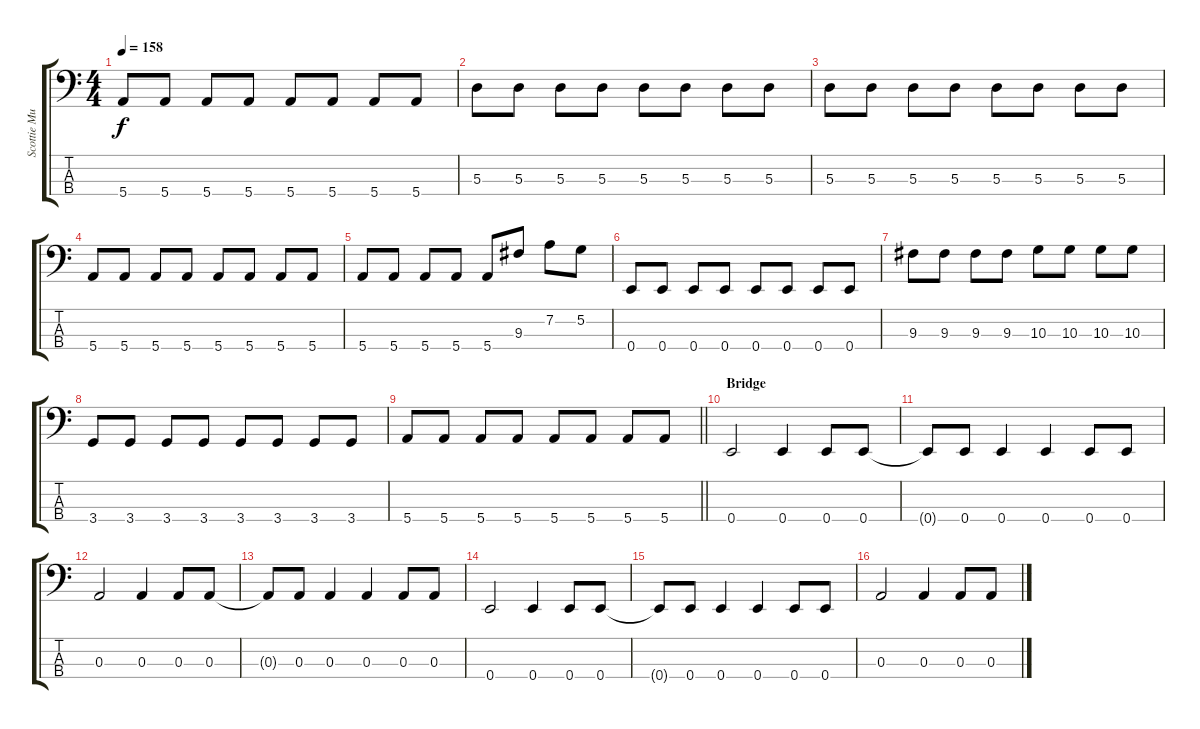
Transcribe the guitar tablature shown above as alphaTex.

\track ("Scottie Murphy - Bass" "Scottie Mu") {instrument electricbasspick}
\staff {score tabs}
\tuning (G2 D2 A1 E1) {hide}
\ts (4 4)
\tempo 158
\clef f4
\ks c
5.4.8{dy f} 5.4.8 5.4.8 5.4.8 5.4.8 5.4.8 5.4.8 5.4.8 |
5.3.8 5.3.8 5.3.8 5.3.8 5.3.8 5.3.8 5.3.8 5.3.8 |
5.3.8 5.3.8 5.3.8 5.3.8 5.3.8 5.3.8 5.3.8 5.3.8 |
5.4.8 5.4.8 5.4.8 5.4.8 5.4.8 5.4.8 5.4.8 5.4.8 |
5.4.8 5.4.8 5.4.8 5.4.8 5.4.8 9.3.8 7.2.8 5.2.8 |
0.4.8 0.4.8 0.4.8 0.4.8 0.4.8 0.4.8 0.4.8 0.4.8 |
9.3.8 9.3.8 9.3.8 9.3.8 10.3.8 10.3.8 10.3.8 10.3.8 |
3.4.8 3.4.8 3.4.8 3.4.8 3.4.8 3.4.8 3.4.8 3.4.8 |
\barLineRight lightlight
5.4.8 5.4.8 5.4.8 5.4.8 5.4.8 5.4.8 5.4.8 5.4.8 |
\section ("" "Bridge")
0.4.2 0.4.4 0.4.8 0.4.8 |
0.4{t}.8 0.4.8 0.4.4 0.4.4 0.4.8 0.4.8 |
0.3.2 0.3.4 0.3.8 0.3.8 |
0.3{t}.8 0.3.8 0.3.4 0.3.4 0.3.8 0.3.8 |
0.4.2 0.4.4 0.4.8 0.4.8 |
0.4{t}.8 0.4.8 0.4.4 0.4.4 0.4.8 0.4.8 |
0.3.2 0.3.4 0.3.8 0.3.8
